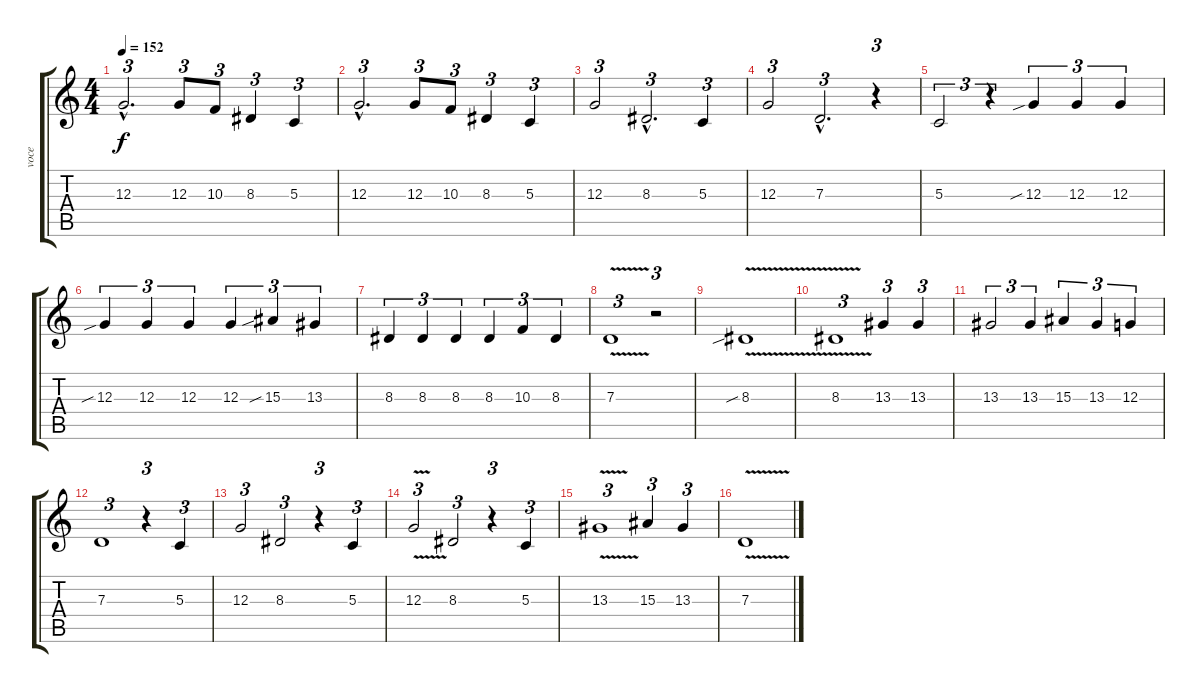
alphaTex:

\track ("voce" "voce") {instrument flute}
\staff {score tabs}
\tuning (E4 B3 G3 D3 A2 E2) {hide}
\ts (4 4)
\tempo 152
\clef g2
\ks c
12.3{hac}.2{d tu (3 2) dy f} 12.3.8{tu (3 2)} 10.3.8{tu (3 2)} 8.3.4{tu (3 2)} 5.3.4{tu (3 2)} |
12.3{hac}.2{d tu (3 2)} 12.3.8{tu (3 2)} 10.3.8{tu (3 2)} 8.3.4{tu (3 2)} 5.3.4{tu (3 2)} |
12.3.2{tu (3 2)} 8.3{hac}.2{d tu (3 2)} 5.3.4{tu (3 2)} |
12.3.2{tu (3 2)} 7.3{hac}.2{d tu (3 2)} r.4{tu (3 2)} |
5.3.2{tu (3 2)} r.4{tu (3 2)} 12.3{sib}.4{tu (3 2)} 12.3.4{tu (3 2)} 12.3.4{tu (3 2)} |
12.3{sib}.4{tu (3 2)} 12.3.4{tu (3 2)} 12.3.4{tu (3 2)} 12.3.4{tu (3 2)} 15.3{sib}.4{tu (3 2)} 13.3.4{tu (3 2)} |
8.3.4{tu (3 2)} 8.3.4{tu (3 2)} 8.3.4{tu (3 2)} 8.3.4{tu (3 2)} 10.3.4{tu (3 2)} 8.3.4{tu (3 2)} |
7.3{v}.1{tu (3 2)} r.2{tu (3 2)} |
8.3{v sib}.1 |
8.3{v}.1{tu (3 2)} 13.3.4{tu (3 2)} 13.3.4{tu (3 2)} |
13.3.2{tu (3 2)} 13.3.4{tu (3 2)} 15.3.4{tu (3 2)} 13.3.4{tu (3 2)} 12.3.4{tu (3 2)} |
7.3.1{tu (3 2)} r.4{tu (3 2)} 5.3.4{tu (3 2)} |
12.3.2{tu (3 2)} 8.3.2{tu (3 2)} r.4{tu (3 2)} 5.3.4{tu (3 2)} |
12.3{v}.2{tu (3 2)} 8.3.2{tu (3 2)} r.4{tu (3 2)} 5.3.4{tu (3 2)} |
13.3{v}.1{tu (3 2)} 15.3.4{tu (3 2)} 13.3.4{tu (3 2)} |
7.3{v}.1
